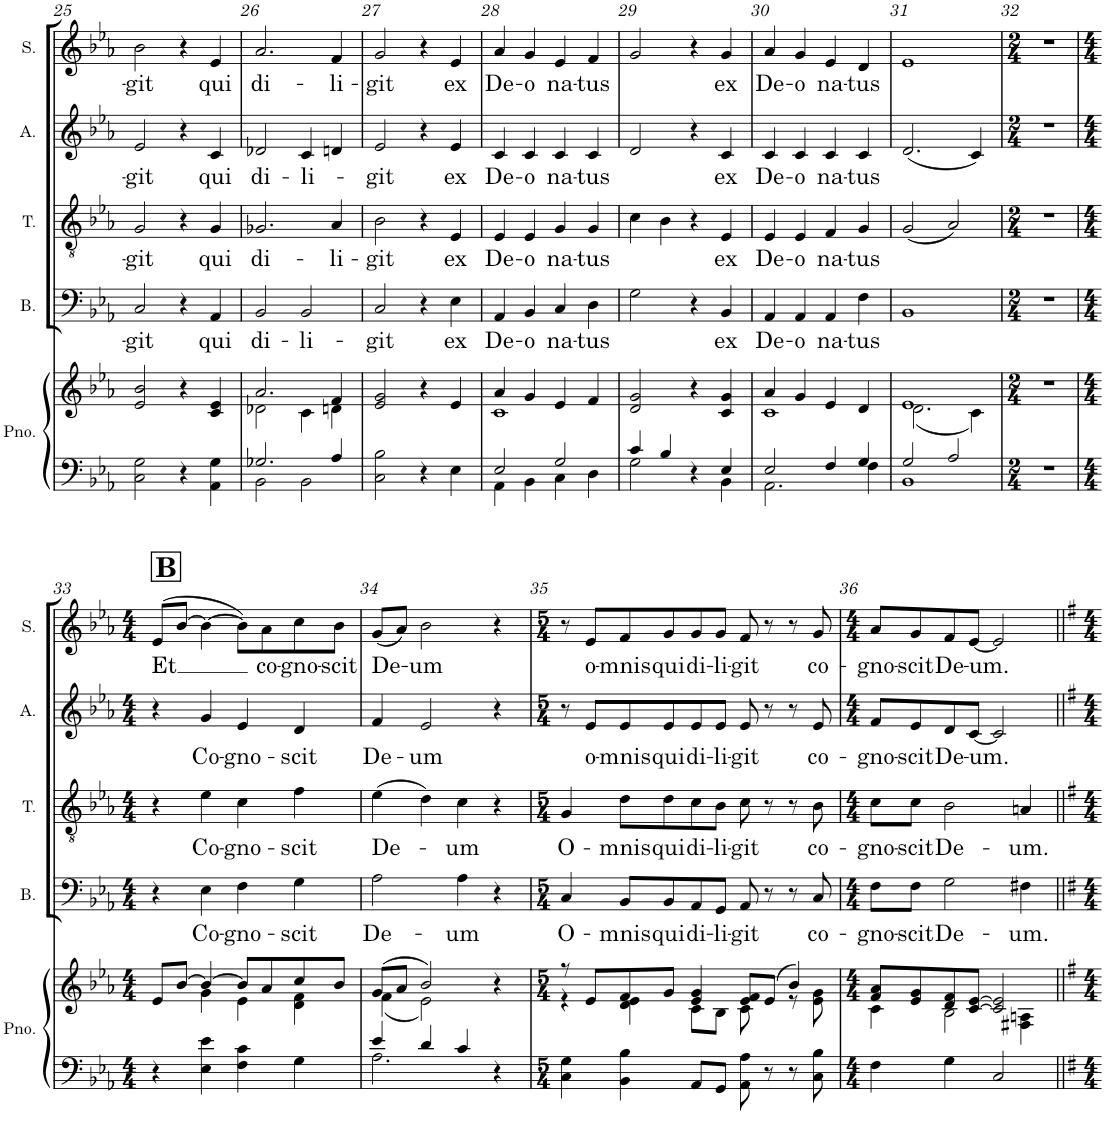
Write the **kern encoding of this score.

**kern	**kern	**kern	**text	**kern	**text	**kern	**text	**kern	**text
*part5	*part5	*part4	*part4	*part3	*part3	*part2	*part2	*part1	*part1
*staff6	*staff5	*staff4	*staff4	*staff3	*staff3	*staff2	*staff2	*staff1	*staff1
*I"Piano	*	*I"Basses	*	*I"Ténors	*	*I"Altos	*	*I"Sopranos	*
*I'Pno.	*	*I'B.	*	*I'T.	*	*I'A.	*	*I'S.	*
!!LO:PB:g=z
*clefF4	*clefG2	*clefF4	*	*clefGv2	*	*clefG2	*	*clefG2	*
*	*	*	*	*Trd7c12	*	*	*	*	*
*k[b-e-a-]	*k[b-e-a-]	*k[b-e-a-]	*	*k[b-e-a-]	*	*k[b-e-a-]	*	*k[b-e-a-]	*
*E-:	*E-:	*E-:	*	*E-:	*	*E-:	*	*E-:	*
*M4/4	*M4/4	*M4/4	*	*M4/4	*	*M4/4	*	*M4/4	*
=25	=25	=25	=25	=25	=25	=25	=25	=25	=25
!	!	!	!LO:LY:b	!	!LO:LY:b	!	!LO:LY:b	!	!LO:LY:b
2C\ 2G\	2e-/ 2b-/	2C/	-git	2G/	-git	2e-/	-git	2b-\	-git
4r	4r	4r	.	4r	.	4r	.	4r	.
!	!	!	!LO:LY:b	!	!LO:LY:b	!	!LO:LY:b	!	!LO:LY:b
4AA-\ 4G\	4c/ 4e-/	4AA-/	qui	4G/	qui	4c/	qui	4e-/	qui
=26	=26	=26	=26	=26	=26	=26	=26	=26	=26
*^	*^	*	*	*	*	*	*	*	*
!	!	!	!	!	!LO:LY:b	!	!LO:LY:b	!	!LO:LY:b	!	!LO:LY:b
2.G-X/	2BB-\	2.a-/	2d-X\	2BB-/	di-	2.G-X/	di-	2d-X/	di-	2.a-/	di-
!	!	!	!	!	!LO:LY:b	!	!	!	!LO:LY:b	!	!
.	2BB-\	.	4c\	2BB-/	-li-	.	.	4c/	-li-	.	.
!	!	!	!	!	!	!	!LO:LY:b	!	!	!	!LO:LY:b
4A-/	.	4f/	4dn\	.	.	4A-/	-li-	4dn/	.	4f/	-li-
*v	*v	*	*	*	*	*	*	*	*	*	*
=27	=27	=27	=27	=27	=27	=27	=27	=27	=27	=27
!	!	!	!	!LO:LY:b	!	!LO:LY:b	!	!LO:LY:b	!	!LO:LY:b
*	*v	*v	*	*	*	*	*	*	*	*
2C\ 2B-\	2e-/ 2g/	2C/	-git	2B-\	-git	2e-/	-git	2g/	-git
4r	4r	4r	.	4r	.	4r	.	4r	.
!	!	!	!LO:LY:b	!	!LO:LY:b	!	!LO:LY:b	!	!LO:LY:b
4E-\	4e-/	4E-\	ex	4E-/	ex	4e-/	ex	4e-/	ex
=28	=28	=28	=28	=28	=28	=28	=28	=28	=28
*^	*^	*	*	*	*	*	*	*	*
!	!	!	!	!	!LO:LY:b	!	!LO:LY:b	!	!LO:LY:b	!	!LO:LY:b
2E-/	4AA-\	4a-/	1c	4AA-/	De-	4E-/	De-	4c/	De-	4a-/	De-
!	!	!	!	!	!LO:LY:b	!	!LO:LY:b	!	!LO:LY:b	!	!LO:LY:b
.	4BB-\	4g/	.	4BB-/	-o	4E-/	-o	4c/	-o	4g/	-o
!	!	!	!	!	!LO:LY:b	!	!LO:LY:b	!	!LO:LY:b	!	!LO:LY:b
2G/	4C\	4e-/	.	4C/	na-	4G/	na-	4c/	na-	4e-/	na-
!	!	!	!	!	!LO:LY:b	!	!LO:LY:b	!	!LO:LY:b	!	!LO:LY:b
.	4D\	4f/	.	4D\	-tus	4G/	-tus	4c/	-tus	4f/	-tus
*	*	*v	*v	*	*	*	*	*	*	*	*
=29	=29	=29	=29	=29	=29	=29	=29	=29	=29	=29
4c/	2G\	2d/ 2g/	2G\	.	4c\	.	2d/	.	2g/	.
4B-/	.	.	.	.	4B-\	.	.	.	.	.
4r	4ryy	4r	4r	.	4r	.	4r	.	4r	.
!	!	!	!	!LO:LY:b	!	!LO:LY:b	!	!LO:LY:b	!	!LO:LY:b
4E-/	4BB-\	4c/ 4g/	4BB-/	ex	4E-/	ex	4c/	ex	4g/	ex
=30	=30	=30	=30	=30	=30	=30	=30	=30	=30	=30
*	*	*^	*	*	*	*	*	*	*	*
!	!	!	!	!	!LO:LY:b	!	!LO:LY:b	!	!LO:LY:b	!	!LO:LY:b
2E-/	2.AA-\	4a-/	1c	4AA-/	De-	4E-/	De-	4c/	De-	4a-/	De-
!	!	!	!	!	!LO:LY:b	!	!LO:LY:b	!	!LO:LY:b	!	!LO:LY:b
.	.	4g/	.	4AA-/	-o	4E-/	-o	4c/	-o	4g/	-o
!	!	!	!	!	!LO:LY:b	!	!LO:LY:b	!	!LO:LY:b	!	!LO:LY:b
4F/	.	4e-/	.	4AA-/	na-	4F/	na-	4c/	na-	4e-/	na-
!	!	!	!	!	!LO:LY:b	!	!LO:LY:b	!	!LO:LY:b	!	!LO:LY:b
4G/	4F\	4d/	.	4F\	-tus	4G/	-tus	4c/	-tus	4d/	-tus
=31	=31	=31	=31	=31	=31	=31	=31	=31	=31	=31	=31
2G/	1BB-	1e-	(2.d\	1BB-	.	(2G/	.	(2.d/	.	1e-	.
2A-/	.	.	.	.	.	2A-/)	.	.	.	.	.
.	.	.	4c\)	.	.	.	.	4c/)	.	.	.
*v	*v	*	*	*	*	*	*	*	*	*	*
*	*v	*v	*	*	*	*	*	*	*	*
=32	=32	=32	=32	=32	=32	=32	=32	=32	=32
*M2/4	*M2/4	*M2/4	*	*M2/4	*	*M2/4	*	*M2/4	*
2r	2r	2r	.	2r	.	2r	.	2r	.
!!LO:LB:g=z
!!LO:REH:place=s1:a:B:cj:fs=17.1407:t=B
=33	=33	=33	=33	=33	=33	=33	=33	=33	=33
*M4/4	*M4/4	*M4/4	*	*M4/4	*	*M4/4	*	*M4/4	*
*	*^	*	*	*	*	*	*	*	*
!	!	!	!	!	!	!	!	!	!	!LO:LY:b
4r	8e-/L	4ryy	4r	.	4r	.	4r	.	(8e-/L	Et
.	[8b-/J	.	.	.	.	.	.	.	[8b-/J	.
!	!	!	!	!LO:LY:b	!	!LO:LY:b	!	!LO:LY:b	!	!
4E-\ 4e-\	4b-/_	4g\	4E-\	Co-	4e-\	Co-	4g/	Co-	4b-\_	.
!	!	!	!	!LO:LY:b	!	!LO:LY:b	!	!LO:LY:b	!	!
4F\ 4c\	8b-/L]	4e-\	4F\	-gno-	4c\	-gno-	4e-/	-gno-	8b-\L])	.
!	!	!	!	!	!	!	!	!	!	!LO:LY:b
.	8a-/	.	.	.	.	.	.	.	8a-\	co-
!	!	!	!	!LO:LY:b	!	!LO:LY:b	!	!LO:LY:b	!	!LO:LY:b
4G\	8cc/	4d\ 4f\	4G\	-scit	4f\	-scit	4d/	-scit	8cc\	-gno-
!	!	!	!	!	!	!	!	!	!	!LO:LY:b
.	8b-/J	.	.	.	.	.	.	.	8b-\J	-scit
=34	=34	=34	=34	=34	=34	=34	=34	=34	=34	=34
*^	*	*	*	*	*	*	*	*	*	*
!	!	!	!	!	!LO:LY:b	!	!LO:LY:b	!	!LO:LY:b	!	!LO:LY:b
4e-/	2.A-\	(8g/L	(4f\	2A-\	De-	(4e-\	De-	4f/	De-	(8g/L	De-
.	.	8a-/J	.	.	.	.	.	.	.	8a-/J)	.
!	!	!	!	!	!	!	!	!	!LO:LY:b	!	!LO:LY:b
4d/	.	2b-/)	2e-\)	.	.	4d\)	.	2e-/	-um	2b-\	-um
!	!	!	!	!	!LO:LY:b	!	!LO:LY:b	!	!	!	!
4c/	.	.	.	4A-\	-um	4c\	-um	.	.	.	.
4r	4ryy	4r	4ryy	4r	.	4r	.	4r	.	4r	.
*v	*v	*	*	*	*	*	*	*	*	*	*
=35	=35	=35	=35	=35	=35	=35	=35	=35	=35	=35
*M5/4	*M5/4	*	*M5/4	*	*M5/4	*	*M5/4	*	*M5/4	*
*^	*	*	*	*	*	*	*	*	*	*
!	!	!	!	!	!LO:LY:b	!	!LO:LY:b	!	!	!	!
*v	*v	*	*	*	*	*	*	*	*	*	*
4C\ 4G\	8r	4r	4C/	O-	4G/	O-	8r	.	8r	.
!	!	!	!	!	!	!	!	!LO:LY:b	!	!LO:LY:b
.	8e-/L	.	.	.	.	.	8e-/L	o-	8e-/L	o-
!	!	!	!	!LO:LY:b	!	!LO:LY:b	!	!LO:LY:b	!	!LO:LY:b
4BB-\ 4B-\	8f/	4d\ 4e-\	8BB-/L	-mnis	8d\L	-mnis	8e-/	-mnis	8f/	-mnis
!	!	!	!	!LO:LY:b	!	!LO:LY:b	!	!LO:LY:b	!	!LO:LY:b
.	8g/J	.	8BB-/	qui	8d\	qui	8e-/	qui	8g/	qui
!	!	!	!	!LO:LY:b	!	!LO:LY:b	!	!LO:LY:b	!	!LO:LY:b
8AA-/L	4e-/ 4g/	8c\L	8AA-/	di-	8c\	di-	8e-/	di-	8g/	di-
!	!	!	!	!LO:LY:b	!	!LO:LY:b	!	!LO:LY:b	!	!LO:LY:b
8GG/J	.	8B-\J	8GG/J	-li-	8B-\J	-li-	8e-/J	-li-	8g/J	-li-
!	!	!	!	!LO:LY:b	!	!LO:LY:b	!	!LO:LY:b	!	!LO:LY:b
8AA-\ 8A-\	8e-/ 8f/L	8c\	8AA-/	-git	8c\	-git	8e-/	-git	8f/	-git
8r	(8e-/J	8ryy	8r	.	8r	.	8r	.	8r	.
8r	4b-/)	8r	8r	.	8r	.	8r	.	8r	.
!	!	!	!	!LO:LY:b	!	!LO:LY:b	!	!LO:LY:b	!	!LO:LY:b
8C\ 8B-\	.	8e-\ 8g\	8C/	co-	8B-\	co-	8e-/	co-	8g/	co-
=36	=36	=36	=36	=36	=36	=36	=36	=36	=36	=36
*M4/4	*M4/4	*	*M4/4	*	*M4/4	*	*M4/4	*	*M4/4	*
!	!	!	!	!LO:LY:b	!	!LO:LY:b	!	!LO:LY:b	!	!LO:LY:b
4F\	8f/ 8a-/L	4c\	8F\L	-gno-	8c\L	-gno-	8f/L	-gno-	8a-/L	-gno-
!	!	!	!	!LO:LY:b	!	!LO:LY:b	!	!LO:LY:b	!	!LO:LY:b
.	8e-/ 8g/	.	8F\J	-scit	8c\J	-scit	8e-/	-scit	8g/	-scit
!	!	!	!	!LO:LY:b	!	!LO:LY:b	!	!LO:LY:b	!	!LO:LY:b
4G\	8d/ 8f/	2B-\	2G\	De-	2B-\	De-	8d/	De-	8f/	De-
!	!	!	!	!	!	!	!	!LO:LY:b	!	!LO:LY:b
.	[8c/ [8e-/J	.	.	.	.	.	[8c/J	-um.	[8e-/J	-um.
2C/	2c/] 2e-/]	.	.	.	.	.	2c/]	.	2e-/]	.
!	!	!	!	!LO:LY:b	!	!LO:LY:b	!	!	!	!
.	.	4F#X\ 4An\	4F#X\	-um.	4An/	-um.	.	.	.	.
*	*v	*v	*	*	*	*	*	*	*	*
=||	=||	=||	=||	=||	=||	=||	=||	=||	=||
*-	*-	*-	*-	*-	*-	*-	*-	*-	*-
